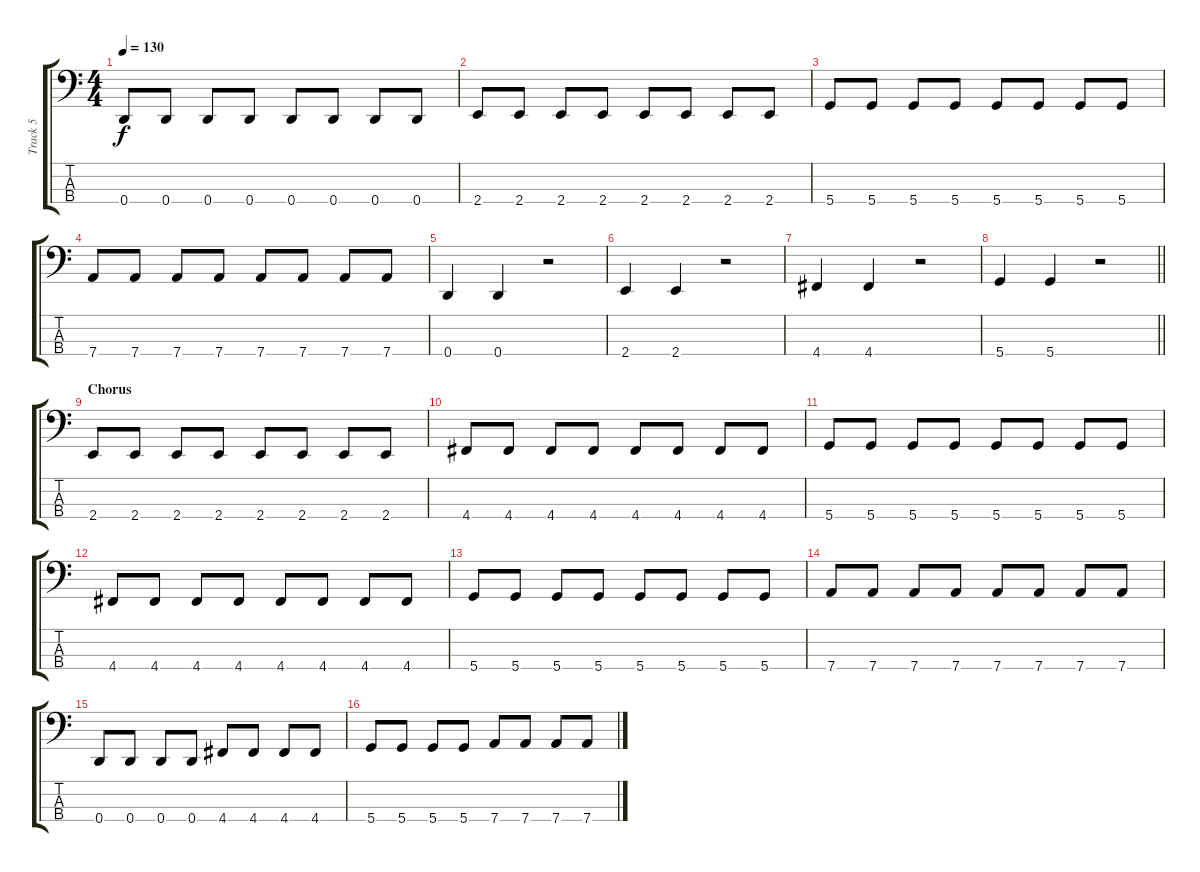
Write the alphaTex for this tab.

\track ("Track 5" "Track 5") {instrument electricbassfinger}
\staff {score tabs}
\tuning (G2 D2 A1 D1) {hide}
\ts (4 4)
\tempo 130
\clef f4
\ks c
0.4.8{dy f} 0.4.8 0.4.8 0.4.8 0.4.8 0.4.8 0.4.8 0.4.8 |
2.4.8 2.4.8 2.4.8 2.4.8 2.4.8 2.4.8 2.4.8 2.4.8 |
5.4.8 5.4.8 5.4.8 5.4.8 5.4.8 5.4.8 5.4.8 5.4.8 |
7.4.8 7.4.8 7.4.8 7.4.8 7.4.8 7.4.8 7.4.8 7.4.8 |
0.4.4 0.4.4 r.2 |
2.4.4 2.4.4 r.2 |
4.4.4 4.4.4 r.2 |
\barLineRight lightlight
5.4.4 5.4.4 r.2 |
\section ("" "Chorus")
2.4.8 2.4.8 2.4.8 2.4.8 2.4.8 2.4.8 2.4.8 2.4.8 |
4.4.8 4.4.8 4.4.8 4.4.8 4.4.8 4.4.8 4.4.8 4.4.8 |
5.4.8 5.4.8 5.4.8 5.4.8 5.4.8 5.4.8 5.4.8 5.4.8 |
4.4.8 4.4.8 4.4.8 4.4.8 4.4.8 4.4.8 4.4.8 4.4.8 |
5.4.8 5.4.8 5.4.8 5.4.8 5.4.8 5.4.8 5.4.8 5.4.8 |
7.4.8 7.4.8 7.4.8 7.4.8 7.4.8 7.4.8 7.4.8 7.4.8 |
0.4.8 0.4.8 0.4.8 0.4.8 4.4.8 4.4.8 4.4.8 4.4.8 |
5.4.8 5.4.8 5.4.8 5.4.8 7.4.8 7.4.8 7.4.8 7.4.8
